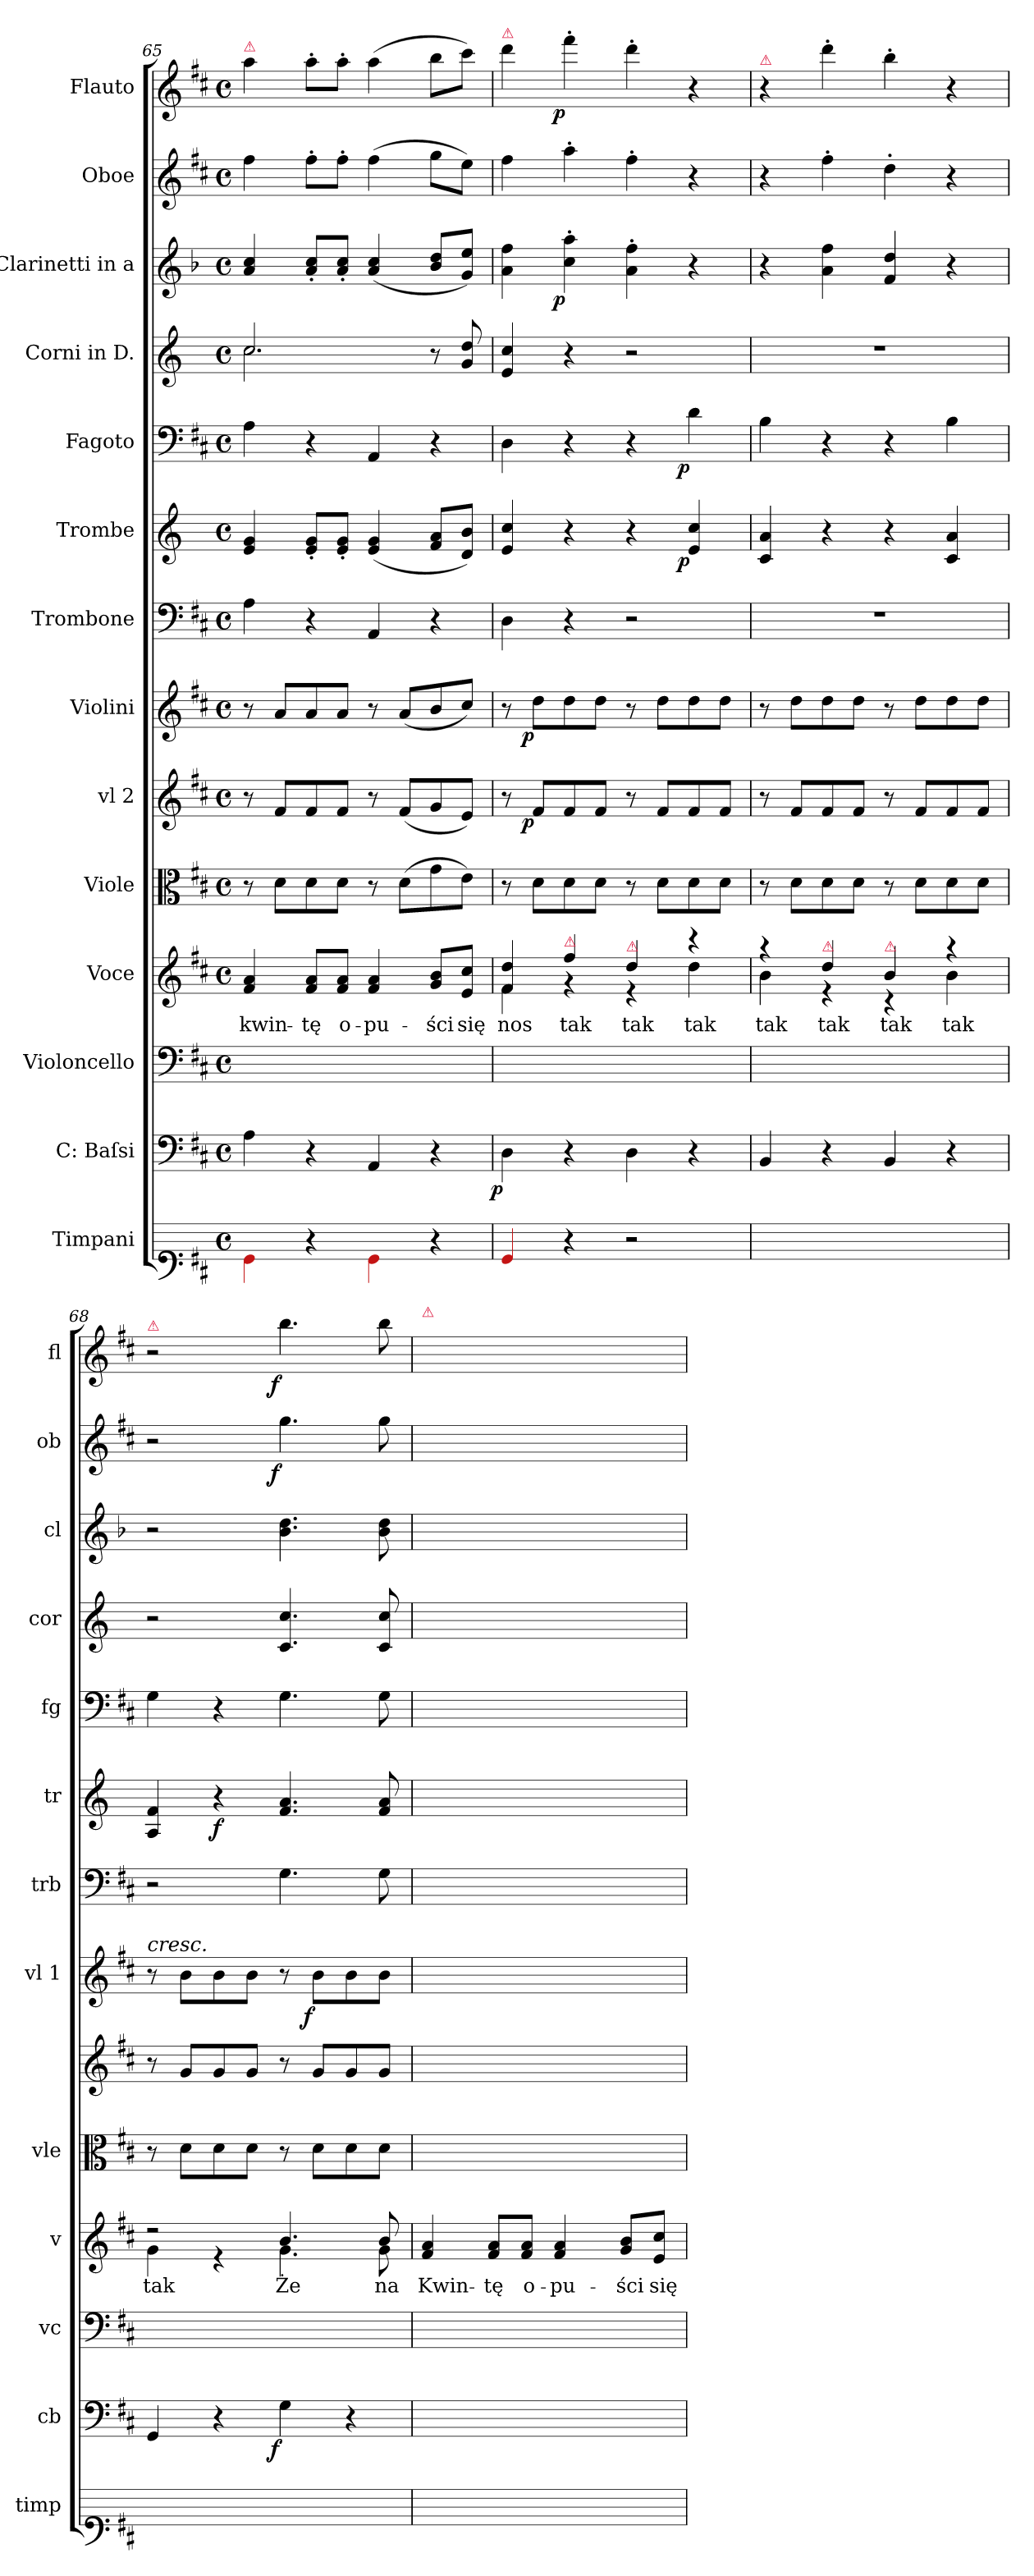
**kern	**kern	**dynam	**kern	**kern	**text	**kern	**kern	**dynam	**kern	**dynam	**kern	**kern	**dynam	**kern	**dynam	**kern	**kern	**dynam	**kern	**dynam	**kern	**dynam
*part14	*part13	*part13	*part12	*part11	*part11	*part10	*part9	*part9	*part8	*part8	*part7	*part6	*part6	*part5	*part5	*part4	*part3	*part3	*part2	*part2	*part1	*part1
*staff14	*staff13	*staff13	*staff12	*staff11	*staff11	*staff10	*staff9	*staff9	*staff8	*staff8	*staff7	*staff6	*staff6	*staff5	*staff5	*staff4	*staff3	*staff3	*staff2	*staff2	*staff1	*staff1
*I"Timpani	*I"C: Baſsi	*	*I"Violoncello	*I"Voce	*	*I"Viole	*I"vl 2	*	*I"Violini	*	*I"Trombone	*I"Trombe	*	*I"Fagoto	*	*I"Corni in D.	*I"Clarinetti in a	*	*I"Oboe	*	*I"Flauto	*
*I'timp	*I'cb	*	*I'vc	*I'v	*	*I'vle	*	*	*I'vl 1	*	*I'trb	*I'tr	*	*I'fg	*	*I'cor	*I'cl	*	*I'ob	*	*I'fl	*
*clefF1	*clefF4	*	*clefF4	*clefG2	*	*clefC3	*clefG2	*	*clefG2	*	*clefF4	*clefG2	*	*clefF4	*	*clefG2	*clefG2	*	*clefG2	*	*clefG2	*
*	*	*	*	*	*	*	*	*	*	*	*	*ITrd-1c-2	*	*	*	*ITrd6c10	*ITrd2c3	*	*	*	*	*
*k[f#c#]	*k[f#c#]	*	*k[f#c#]	*k[f#c#]	*	*k[f#c#]	*k[f#c#]	*	*k[f#c#]	*	*k[f#c#]	*k[f#c#]	*	*k[f#c#]	*	*k[f#c#]	*k[f#c#]	*	*k[f#c#]	*	*k[f#c#]	*
*M4/4	*M4/4	*	*M4/4	*M4/4	*	*M4/4	*M4/4	*	*M4/4	*	*M4/4	*M4/4	*	*M4/4	*	*M4/4	*M4/4	*	*M4/4	*	*M4/4	*
*met(c)	*met(c)	*	*met(c)	*met(c)	*	*met(c)	*met(c)	*	*met(c)	*	*met(c)	*met(c)	*	*met(c)	*	*met(c)	*met(c)	*	*met(c)	*	*met(c)	*
=65	=65	=65	=65	=65	=65	=65	=65	=65	=65	=65	=65	=65	=65	=65	=65	=65	=65	=65	=65	=65	=65	=65
*	*	*	*	*	*	*	*	*	*	*	*	*	*	*	*	*^	*	*	*	*	*	*
!	!	!	!	!	!	!	!	!	!	!	!	!	!	!	!	!	!	!	!	!	!	!LO:TX:a:Bi:color=crimson:t=⚠	!
4Re\	4A\	.	1ryy	4f#/ 4a/	kwin-	8r	8r	.	8r	.	4A\	4f#/ 4a/	.	4A\	.	2.d/	2.d\	4f#/ 4a/	.	4ff#\	.	4aa\	.
.	.	.	.	.	.	8d\L	8f#/L	.	8a/L	.	.	.	.	.	.	.	.	.	.	.	.	.	.
4r	4r	.	.	8f#/ 8a/L	-tę	8d\	8f#/	.	8a/	.	4r	8f#'</ 8a'</L	.	4r	.	.	.	8f#'</ 8a'</L	.	8ff#'>\L	.	8aa'>\L	.
.	.	.	.	8f#/ 8a/J	o-	8d\J	8f#/J	.	8a/J	.	.	8f#'</ 8a'</J	.	.	.	.	.	8f#'</ 8a'</J	.	8ff#'>\J	.	8aa'>\J	.
4Re\	4AA/	.	.	4f#/ 4a/	-pu-	8r	8r	.	8r	.	4AA/	(<4f#/ 4a/	.	4AA/	.	.	.	(<4f#/ 4a/	.	(>4ff#\	.	(>4aa\	.
.	.	.	.	.	.	(>8d\L	(<8f#/L	.	(<8a/L	.	.	.	.	.	.	.	.	.	.	.	.	.	.
4r	4r	.	.	8g/ 8b/L	-ści	8g\	8g/	.	8b/	.	4r	8g/ 8b/L	.	4r	.	8r	4ryy	8g/ 8b/L	.	8gg\L	.	8bb\L	.
.	.	.	.	8e/ 8cc#/J	się	8e\J)	8e/J)	.	8cc#/J)	.	.	8e/ 8cc#/J)	.	.	.	8A/ 8e/	.	8e/ 8cc#/J)	.	8ee\J)	.	8ccc#\J)	.
*	*	*	*	*	*	*	*	*	*	*	*	*	*	*	*	*v	*v	*	*	*	*	*	*
=66	=66	=66	=66	=66	=66	=66	=66	=66	=66	=66	=66	=66	=66	=66	=66	=66	=66	=66	=66	=66	=66	=66
*	*	*	*	*^	*	*	*	*	*	*	*	*	*	*	*	*	*	*	*	*	*	*
!	!	!	!	!	!	!	!	!	!	!	!	!	!	!	!	!	!	!	!	!	!	!LO:TX:a:Bi:color=crimson:t=⚠	!
!	!	!LO:DY:b:rj	!	!	!	!	!	!	!	!	!	!	!	!	!	!	!	!	!	!	!	!	!
4Re/	4D\	p	1ryy	4f#/ 4dd/	4f#\	nos	8r	8r	.	8r	.	4D\	4f#/ 4dd/	.	4D\	.	4F#/ 4d/	4f#\ 4dd\	.	4ff#\	.	4ddd\	.
!	!	!	!	!	!	!	!	!	!LO:DY:b:rj	!	!LO:DY:b:rj	!	!	!	!	!	!	!	!	!	!	!	!
.	.	.	.	.	.	.	8d\L	8f#/L	p	8dd\L	p	.	.	.	.	.	.	.	.	.	.	.	.
!	!	!	!	!LO:TX:a:color=crimson:t=⚠	!	!	!	!	!	!	!	!	!	!	!	!	!	!	!	!	!	!	!
!	!	!	!	!	!	!	!	!	!	!	!	!	!	!	!	!	!	!	!LO:DY:b:rj	!	!	!	!LO:DY:b:rj
4r	4r	.	.	4ff#/	4r	tak	8d\	8f#/	.	8dd\	.	4r	4r	.	4r	.	4r	4a'>\ 4ff#'>\	p	4aa'>\	.	4fff#'>\	p
.	.	.	.	.	.	.	8d\J	8f#/J	.	8dd\J	.	.	.	.	.	.	.	.	.	.	.	.	.
!	!	!	!	!LO:TX:a:color=crimson:t=⚠	!	!	!	!	!	!	!	!	!	!	!	!	!	!	!	!	!	!	!
2r	4D\	.	.	4dd/	4r	tak	8r	8r	.	8r	.	2r	4r	.	4r	.	2r	4f#'>\ 4dd'>\	.	4ff#'>\	.	4ddd'>\	.
.	.	.	.	.	.	.	8d\L	8f#/L	.	8dd\L	.	.	.	.	.	.	.	.	.	.	.	.	.
!	!	!	!	!	!	!	!	!	!	!	!	!	!	!LO:DY:b:rj	!	!LO:DY:b:rj	!	!	!	!	!	!	!
.	4r	.	.	4r	4dd\	tak	8d\	8f#/	.	8dd\	.	.	4f#/ 4dd/	p	4d\	p	.	4r	.	4r	.	4r	.
.	.	.	.	.	.	.	8d\J	8f#/J	.	8dd\J	.	.	.	.	.	.	.	.	.	.	.	.	.
=67	=67	=67	=67	=67	=67	=67	=67	=67	=67	=67	=67	=67	=67	=67	=67	=67	=67	=67	=67	=67	=67	=67	=67
!	!	!	!	!	!	!	!	!	!	!	!	!	!	!	!	!	!	!	!	!	!	!LO:TX:a:Bi:color=crimson:t=⚠	!
1ryy	4BB/	.	1ryy	4r	4b\	tak	8r	8r	.	8r	.	1r	4d/ 4b/	.	4B\	.	1r	4r	.	4r	.	4r	.
.	.	.	.	.	.	.	8d\L	8f#/L	.	8dd\L	.	.	.	.	.	.	.	.	.	.	.	.	.
!	!	!	!	!LO:TX:a:color=crimson:t=⚠	!	!	!	!	!	!	!	!	!	!	!	!	!	!	!	!	!	!	!
.	4r	.	.	4dd/	4r	tak	8d\	8f#/	.	8dd\	.	.	4r	.	4r	.	.	4f#\ 4dd\	.	4ff#'>\	.	4ddd'>\	.
.	.	.	.	.	.	.	8d\J	8f#/J	.	8dd\J	.	.	.	.	.	.	.	.	.	.	.	.	.
!	!	!	!	!LO:TX:a:color=crimson:t=⚠	!	!	!	!	!	!	!	!	!	!	!	!	!	!	!	!	!	!	!
.	4BB/	.	.	4b/	4r	tak	8r	8r	.	8r	.	.	4r	.	4r	.	.	4d/ 4b/	.	4dd'>\	.	4bb'>\	.
.	.	.	.	.	.	.	8d\L	8f#/L	.	8dd\L	.	.	.	.	.	.	.	.	.	.	.	.	.
.	4r	.	.	4r	4b\	tak	8d\	8f#/	.	8dd\	.	.	4d/ 4b/	.	4B\	.	.	4r	.	4r	.	4r	.
.	.	.	.	.	.	.	8d\J	8f#/J	.	8dd\J	.	.	.	.	.	.	.	.	.	.	.	.	.
=68	=68	=68	=68	=68	=68	=68	=68	=68	=68	=68	=68	=68	=68	=68	=68	=68	=68	=68	=68	=68	=68	=68	=68
!	!	!	!	!	!	!	!	!	!	!	!	!	!	!	!	!	!	!	!	!	!	!LO:TX:a:Bi:color=crimson:t=⚠	!
!	!	!	!	!	!	!	!	!	!	!	!LO:HP:a	!	!	!	!	!	!	!	!	!	!	!	!
1ryy	4GG/	.	1ryy	2r	4g\	tak	8r	8r	.	8r	<	2r	4B/ 4g/	.	4G\	.	2r	2r	.	2r	.	2r	.
.	.	.	.	.	.	.	8d\L	8g/L	.	8b\L	.	.	.	.	.	.	.	.	.	.	.	.	.
!	!	!	!	!	!	!	!	!	!	!	!	!	!	!LO:DY:b	!	!	!	!	!	!	!	!	!
.	4r	.	.	.	4r	.	8d\	8g/	.	8b\	.	.	4r	f	4r	.	.	.	.	.	.	.	.
.	.	.	.	.	.	.	8d\J	8g/J	.	8b\J	.	.	.	.	.	.	.	.	.	.	.	.	.
!	!	!LO:DY:b:rj	!	!	!	!	!	!	!	!	!	!	!	!	!	!	!	!	!	!	!LO:DY:b:rj	!	!LO:DY:b:rj
.	4G\	f	.	4.b/	4.g\	Że	8r	8r	.	8r	.	4.G\	4.g/ 4.b/	.	4.G\	.	4.D/ 4.d/	4.g\ 4.b\	.	4.gg\	f	4.bb\	f
!	!	!	!	!	!	!	!	!	!	!	!LO:DY:b:rj	!	!	!	!	!	!	!	!	!	!	!	!
.	.	.	.	.	.	.	8d\L	8g/L	.	8b\L	f	.	.	.	.	.	.	.	.	.	.	.	.
.	4r	.	.	.	.	.	8d\	8g/	.	8b\	.	.	.	.	.	.	.	.	.	.	.	.	.
.	.	.	.	8b/	8g\	na	8d\J	8g/J	.	8b\J	.	8G\	8g/ 8b/	.	8G\	.	8D/ 8d/	8g\ 8b\	.	8gg\	.	8bb\	.
*	*	*	*	*v	*v	*	*	*	*	*	*	*	*	*	*	*	*	*	*	*	*	*	*
.	.	.	.	.	.	.	.	.	.	[	.	.	.	.	.	.	.	.	.	.	.	.
=69	=69	=69	=69	=69	=69	=69	=69	=69	=69	=69	=69	=69	=69	=69	=69	=69	=69	=69	=69	=69	=69	=69
*	*	*	*	*	*	*	*	*	*	*	*	*	*	*	*	*^	*	*	*	*	*	*
!	!	!	!	!	!	!	!	!	!	!	!	!	!	!	!	!	!	!	!	!	!	!LO:TX:a:Bi:color=crimson:t=⚠	!
4Re\yy	4A\yy	.	1ryy	4f#/ 4a/	Kwin-	8ryy	8ryy	.	8ryy	.	4A\yy	4f#yy/ 4ayy/	.	4A\yy	.	2.d/yy	2.d\yy	4f#yy/ 4ayy/	.	4ff#\yy	.	4aa\yy	.
.	.	.	.	.	.	8d\Lyy	8f#/Lyy	.	8a/Lyy	.	.	.	.	.	.	.	.	.	.	.	.	.	.
4ryy	4ryy	.	.	8f#/ 8a/L	-tę	8d\yy	8f#/yy	.	8a/yy	.	4ryy	8f#yy'</ 8ayy'</L	.	4ryy	.	.	.	8f#yy'</ 8ayy'</L	.	8ff#'>\Lyy	.	8aa'>\Lyy	.
.	.	.	.	8f#/ 8a/J	o-	8d\Jyy	8f#/Jyy	.	8a/Jyy	.	.	8f#yy'</ 8ayy'</J	.	.	.	.	.	8f#yy'</ 8ayy'</J	.	8ff#'>\Jyy	.	8aa'>\Jyy	.
4Re\yy	4AA/yy	.	.	4f#/ 4a/	-pu-	8ryy	8ryy	.	8ryy	.	4AA/yy	4f#yy/ 4ayy/	.	4AA/yy	.	.	.	4f#yy/ 4ayy/	.	(>4ff#\yy	.	(>4aa\yy	.
.	.	.	.	.	.	8d\Lyy	8f#/Lyy	.	8a/Lyy	.	.	.	.	.	.	.	.	.	.	.	.	.	.
4ryy	4ryy	.	.	8g/ 8b/L	-ści	8g\yy	8g/yy	.	8b/yy	.	4ryy	8gyy/ 8byy/L	.	4ryy	.	8ryy	4ryy	8gyy/ 8byy/L	.	8gg\Lyy	.	8bb\Lyy	.
.	.	.	.	8e/ 8cc#/J	się	8e\Jyy	8e/Jyy	.	8cc#/Jyy	.	.	8eyy/ 8cc#yy/J	.	.	.	8Ayy/ 8eyy/	.	8eyy/ 8cc#yy/J	.	8ee\Jyy)	.	8ccc#\Jyy)	.
*	*	*	*	*	*	*	*	*	*	*	*	*	*	*	*	*v	*v	*	*	*	*	*	*
=	=	=	=	=	=	=	=	=	=	=	=	=	=	=	=	=	=	=	=	=	=	=
*-	*-	*-	*-	*-	*-	*-	*-	*-	*-	*-	*-	*-	*-	*-	*-	*-	*-	*-	*-	*-	*-	*-
